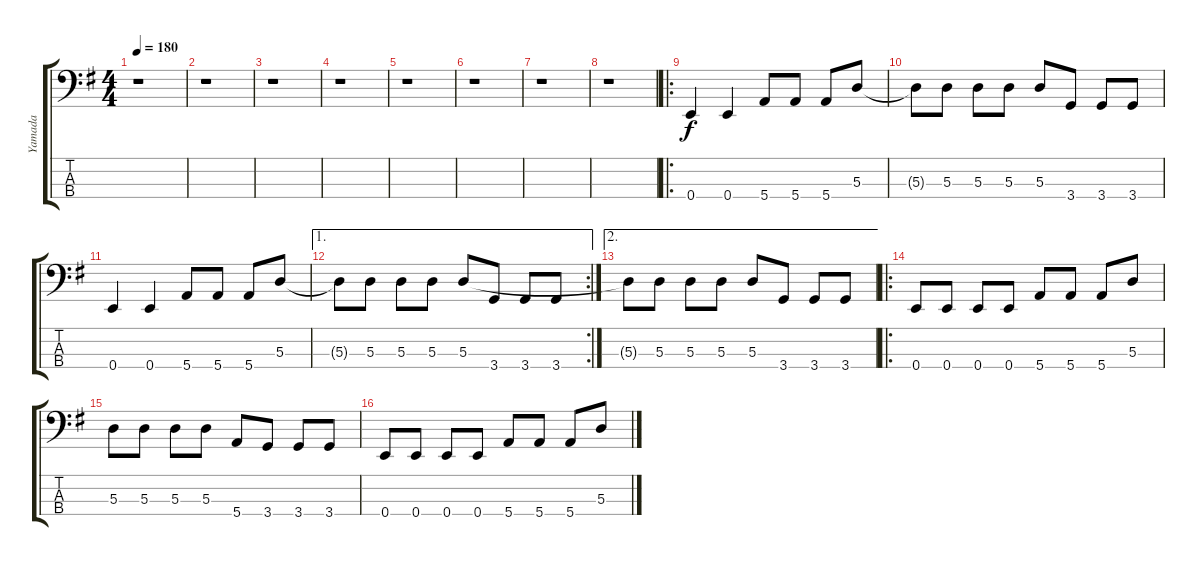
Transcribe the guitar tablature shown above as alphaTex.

\track ("Yamada" "Yamada") {instrument electricbassfinger}
\staff {score tabs}
\tuning (G2 D2 A1 E1) {hide}
\ts (4 4)
\tempo 180
\clef f4
\ks g
r.1{dy f instrument electricbassfinger} |
r.1 |
r.1 |
r.1 |
r.1 |
r.1 |
r.1 |
r.1 |
\ro
0.4.4 0.4.4 5.4.8 5.4.8 5.4.8 5.3.8 |
5.3{t}.8 5.3.8 5.3.8 5.3.8 5.3.8 3.4.8 3.4.8 3.4.8 |
0.4.4 0.4.4 5.4.8 5.4.8 5.4.8 5.3.8 |
\ae 1
\rc 2
5.3{t}.8 5.3.8 5.3.8 5.3.8 5.3.8 3.4.8 3.4.8 3.4.8 |
\ae 2
5.3{t}.8 5.3.8 5.3.8 5.3.8 5.3.8 3.4.8 3.4.8 3.4.8 |
\ro
0.4.8 0.4.8 0.4.8 0.4.8 5.4.8 5.4.8 5.4.8 5.3.8 |
5.3.8 5.3.8 5.3.8 5.3.8 5.4.8 3.4.8 3.4.8 3.4.8 |
0.4.8 0.4.8 0.4.8 0.4.8 5.4.8 5.4.8 5.4.8 5.3.8
